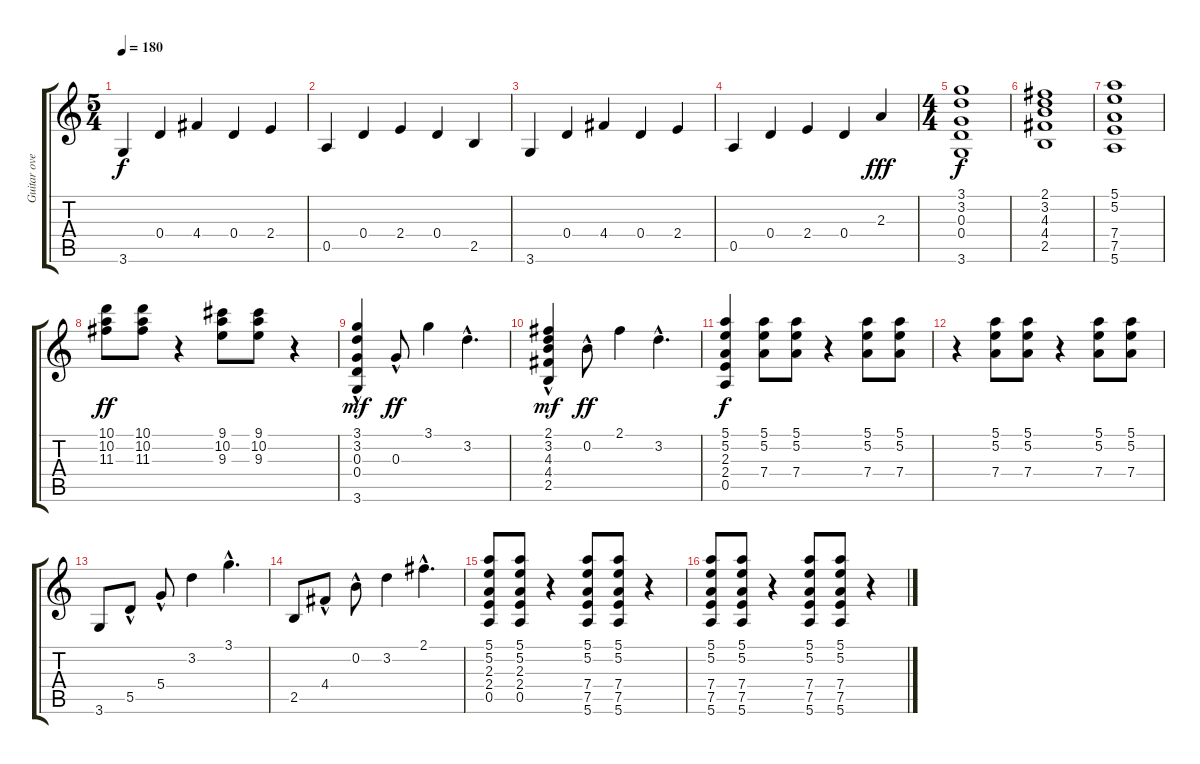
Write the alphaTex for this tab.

\track ("Guitar overdrive" "Guitar ove") {instrument overdrivenguitar}
\staff {score tabs}
\tuning (E4 B3 G3 D3 A2 E2) {hide}
\ts (5 4)
\tempo 180
\clef g2
\ks c
3.6.4{dy f} 0.4.4 4.4.4 0.4.4 2.4.4 |
0.5.4 0.4.4 2.4.4 0.4.4 2.5.4 |
3.6.4 0.4.4 4.4.4 0.4.4 2.4.4 |
0.5.4 0.4.4 2.4.4 0.4.4 2.3.4{dy fff} |
\ts (4 4)
(3.1 3.2 0.3 0.4 3.6).1{dy f} |
(2.1 3.2 4.3 4.4 2.5).1 |
(5.1 5.2 7.4 7.5 5.6).1 |
(10.1 10.2 11.3).8{dy ff} (10.1 10.2 11.3).8 r.4 (9.1 10.2 9.3).8 (9.1 10.2 9.3).8 r.4 |
(3.1{hac} 3.2 0.3 0.4 3.6).4{dy mf} 0.3{hac}.8{dy ff} 3.1.4 3.2{hac}.4{d} |
(2.1{hac} 3.2 4.3 4.4 2.5).4{dy mf} 0.2{hac}.8{dy ff} 2.1.4 3.2{hac}.4{d} |
(5.1 5.2 2.3 2.4 0.5).4{dy f} (5.1 5.2 7.4).8 (5.1 5.2 7.4).8 r.4 (5.1 5.2 7.4).8 (5.1 5.2 7.4).8 |
r.4 (5.1 5.2 7.4).8 (5.1 5.2 7.4).8 r.4 (5.1 5.2 7.4).8 (5.1 5.2 7.4).8 |
3.6.8 5.5{hac}.8 5.4{hac}.8 3.2.4 3.1{hac}.4{d} |
2.5.8 4.4{hac}.8 0.2{hac}.8 3.2.4 2.1{hac}.4{d} |
(5.1 5.2 2.3 2.4 0.5).8 (5.1 5.2 2.3 2.4 0.5).8 r.4 (5.1 5.2 7.4 7.5 5.6).8 (5.1 5.2 7.4 7.5 5.6).8 r.4 |
(5.1 5.2 7.4 7.5 5.6).8 (5.1 5.2 7.4 7.5 5.6).8 r.4 (5.1 5.2 7.4 7.5 5.6).8 (5.1 5.2 7.4 7.5 5.6).8 r.4
